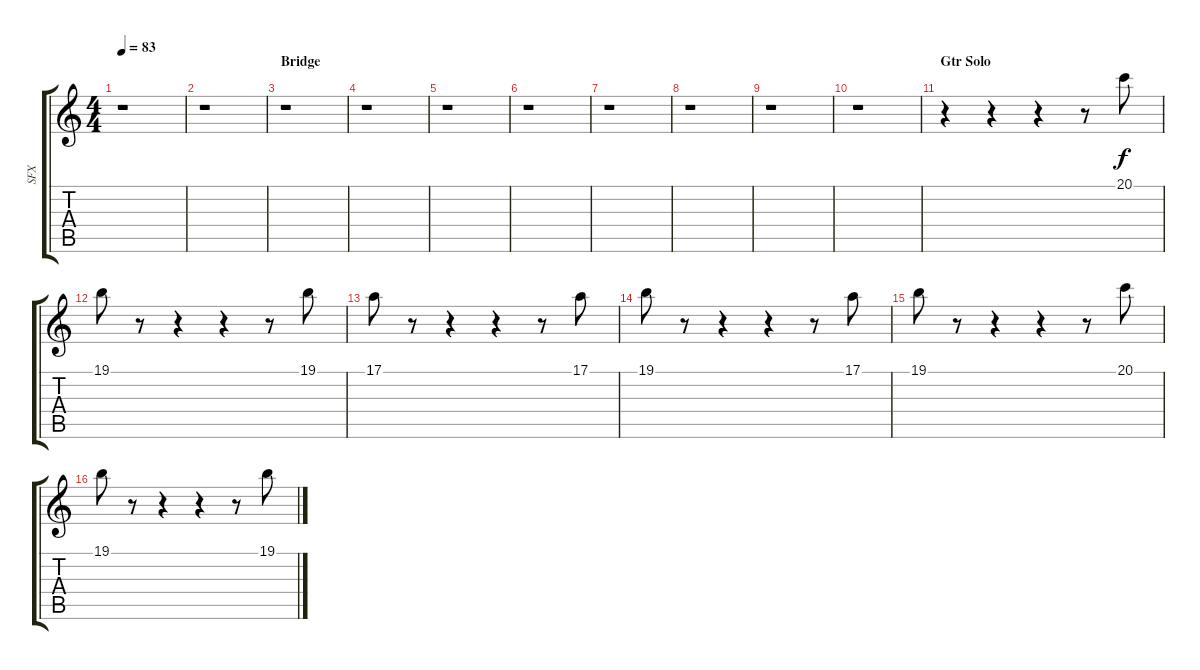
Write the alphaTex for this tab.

\track ("SFX" "SFX") {instrument pad1newage}
\staff {score tabs}
\tuning (E4 B3 G3 D3 A2 E2) {hide}
\ts (4 4)
\tempo 83
\clef g2
\ks c
r.1{dy f} |
r.1 |
\section ("" "Bridge")
r.1 |
r.1 |
r.1 |
r.1 |
r.1 |
r.1 |
r.1 |
r.1 |
\section ("" "Gtr Solo")
r.4{volume 16 instrument acousticgrandpiano} r.4 r.4 r.8 20.1.8 |
19.1.8 r.8 r.4 r.4 r.8 19.1.8 |
17.1.8 r.8 r.4 r.4 r.8 17.1.8 |
19.1.8 r.8 r.4 r.4 r.8 17.1.8 |
19.1.8 r.8 r.4 r.4 r.8 20.1.8{volume 16 instrument acousticgrandpiano} |
19.1.8 r.8 r.4 r.4 r.8 19.1.8
